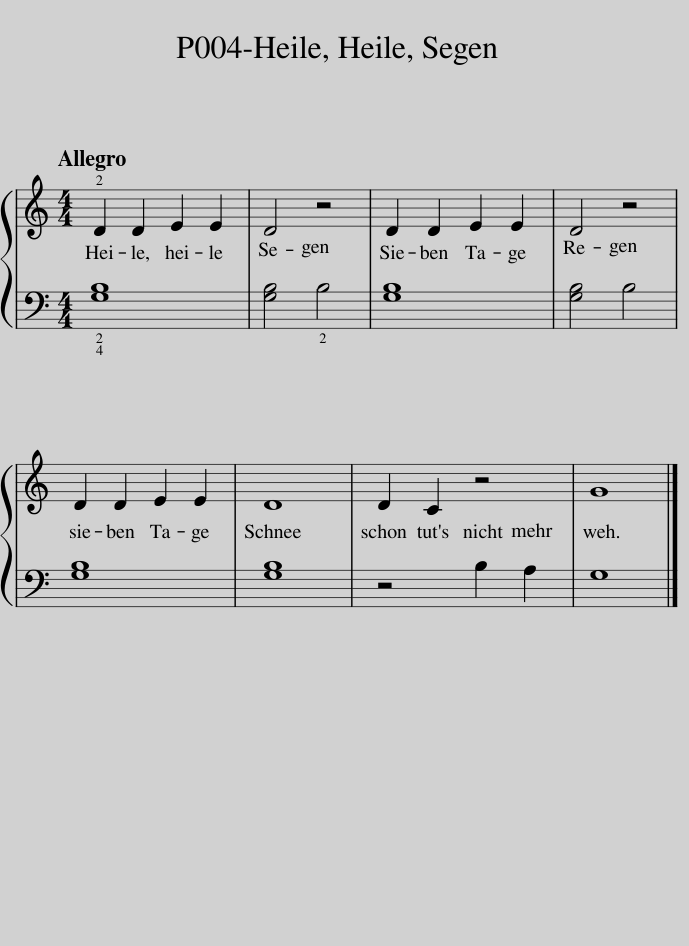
X:1
%%score { 1 | 2 }
L:1/8
Q:1/4=144
M:4/4
I:linebreak $
K:C
V:1 treble
V:2 bass
V:1
 !2!D2 D2 E2 E2 | D4 z4 | D2 D2 E2 E2 | D4 z4 |$ D2 D2 E2 E2 | %5
 D8 | D2 C2 z4 | G8 |] %8
V:2
 !4!!2![G,B,]8 | [G,B,]4 !2!B,4 | [G,B,]8 | [G,B,]4 B,4 |$ [G,B,]8 | %5
 [G,B,]8 | z4 B,2 A,2 | G,8 |] %8
